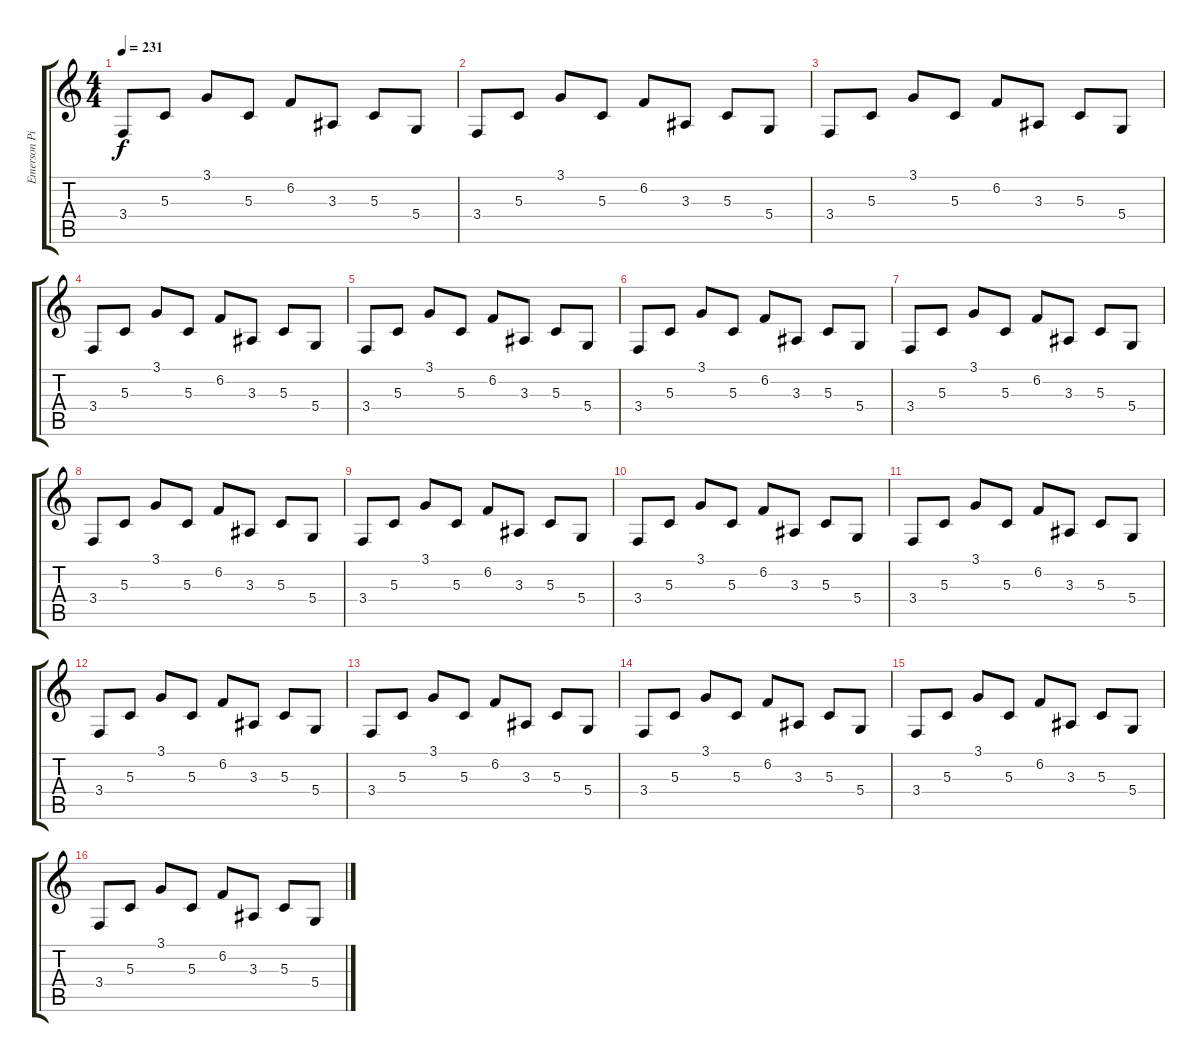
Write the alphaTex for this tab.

\track ("Emerson Piano LH" "Emerson Pi") {instrument acousticgrandpiano}
\staff {score tabs}
\tuning (E4 B3 G3 D3 A2 E2) {hide}
\ts (4 4)
\tempo 231
\clef g2
\ks c
3.4.8{dy f} 5.3.8 3.1.8 5.3.8 6.2.8 3.3.8 5.3.8 5.4.8 |
3.4.8 5.3.8 3.1.8 5.3.8 6.2.8 3.3.8 5.3.8 5.4.8 |
3.4.8 5.3.8 3.1.8 5.3.8 6.2.8 3.3.8 5.3.8 5.4.8 |
3.4.8 5.3.8 3.1.8 5.3.8 6.2.8 3.3.8 5.3.8 5.4.8 |
3.4.8 5.3.8 3.1.8 5.3.8 6.2.8 3.3.8 5.3.8 5.4.8 |
3.4.8 5.3.8 3.1.8 5.3.8 6.2.8 3.3.8 5.3.8 5.4.8 |
3.4.8 5.3.8 3.1.8 5.3.8 6.2.8 3.3.8 5.3.8 5.4.8 |
3.4.8 5.3.8 3.1.8 5.3.8 6.2.8 3.3.8 5.3.8 5.4.8 |
3.4.8 5.3.8 3.1.8 5.3.8 6.2.8 3.3.8 5.3.8 5.4.8 |
3.4.8 5.3.8 3.1.8 5.3.8 6.2.8 3.3.8 5.3.8 5.4.8 |
3.4.8 5.3.8 3.1.8 5.3.8 6.2.8 3.3.8 5.3.8 5.4.8 |
3.4.8 5.3.8 3.1.8 5.3.8 6.2.8 3.3.8 5.3.8 5.4.8 |
3.4.8 5.3.8 3.1.8 5.3.8 6.2.8 3.3.8 5.3.8{volume 11} 5.4.8 |
3.4.8 5.3.8 3.1.8 5.3.8 6.2.8 3.3.8 5.3.8 5.4.8 |
3.4.8 5.3.8 3.1.8 5.3.8 6.2.8 3.3.8 5.3.8 5.4.8 |
3.4.8 5.3.8 3.1.8 5.3.8 6.2.8 3.3.8 5.3.8 5.4.8
